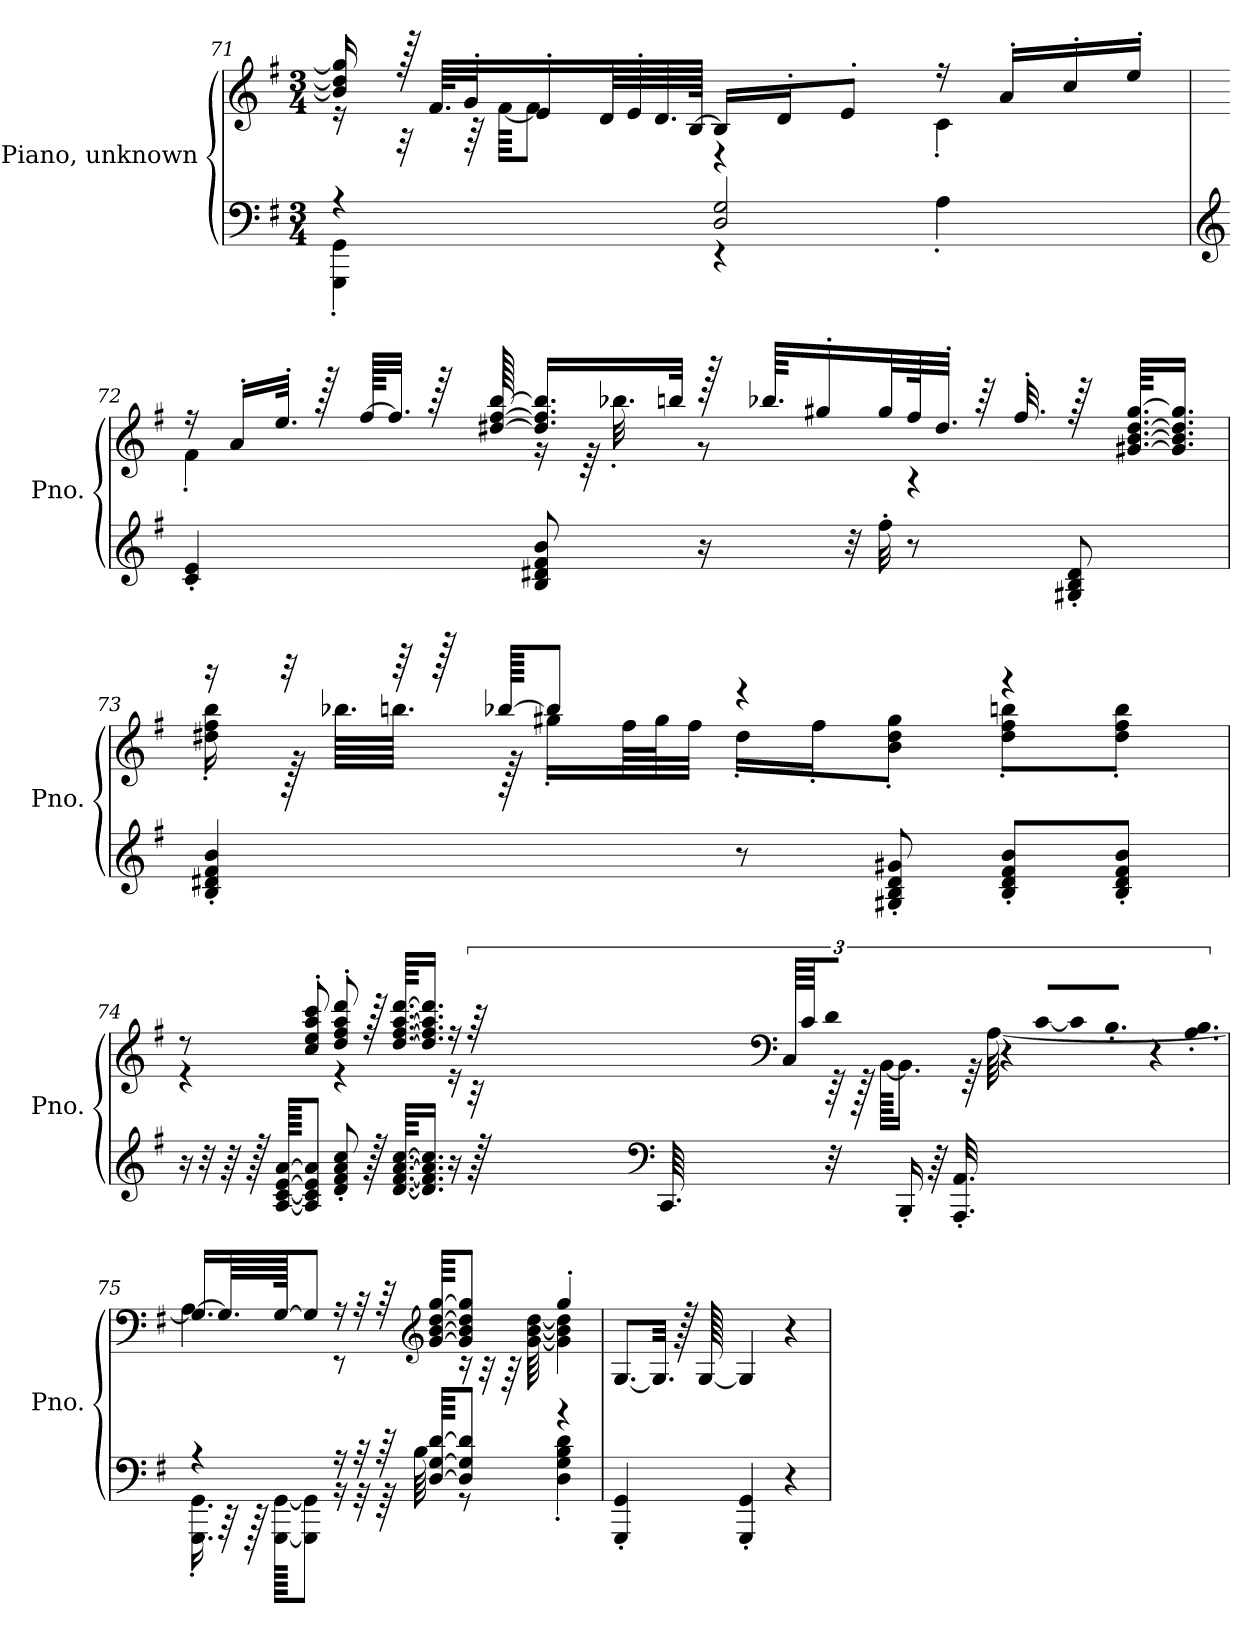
**kern	**kern
*part1	*part1
*staff2	*staff1
*I"Piano, unknown	*
*I'Pno.	*
*clefF4	*clefG2
*k[f#]	*k[f#]
*M3/4	*M3/4
=71	=71
*^	*^
4r	4GGG\' 4GG\'	16b/] 16dd/] 16gg/]	16r
.	.	128r	32r
.	.	64.f#/KLLL	.
.	.	32g'/J	64r
.	.	.	[64f#\KKKL
.	.	16e'/	8f#\J]
.	.	64d/LL	.
.	.	64e'/	.
.	.	64.d/	.
.	.	[128B/JJJJk	.
2D/ 2G/	4r	16B/LL]	4r
.	.	16d'/J	.
.	.	8e'/J	.
.	4A'\	16r	4c'\
.	.	16a'/LL	.
.	.	16cc'/	.
.	.	16ee'/JJ	.
*v	*v	*	*
!!LO:PB:g=z	!!
=72	=72	=72
*clefG2	*	*
4c/' 4e/'	16r	4f#'\
.	16a'/LL	.
.	32.ee'/JJk	.
.	128r	.
.	[128ff#/KKLLL	.
.	32.ff#/JJJ]	.
.	128r	.
.	[128dd#X/ [128ff#/ [128bb/	.
8B/ 8d#X/ 8f#/ 8b/	16.dd#/] 16.ff#/] 16.bb/]LL	16r
.	.	64r
.	.	32.bb-X'\
.	32bbn/JJk	.
16r	128r	8r
.	64.bb-X/KKLL	.
.	16gg#X'/	.
32r	.	.
32ff#'\	32gg#/L	.
8r	64ff#/K	4r
.	32.dd#'/JJJ	.
.	64r	.
.	32.ff#'/	.
8G#X/' 8B/' 8d#/'	128r	.
.	[64.g#X/ [64.b/ [64.dd#/ [64.gg#/KKLL	.
.	16.g#/] 16.b/] 16.dd#/] 16.gg#/]JJ	.
!!LO:LB:g=z	!!
=73	=73	=73
4B/' 4d#X/' 4f#/' 4b/'	16r	16dd#X\' 16ff#\' 16bb\'
.	32r	128r
.	.	64.bb-X\LLLL
.	64r	64.bbn\JJJJ
.	128r	.
.	[128bb-X/KKKKL	128r
.	8bb-/J]	16gg#X'\LL
.	.	64ff#\LL
.	.	64gg#\J
.	.	32ff#\JJJ
8r	4r	16dd#'\LL
.	.	16ff#'\J
8G#X/' 8B/' 8d#/' 8g#X/'	.	8b\' 8dd#\' 8gg#\'J
8B/' 8d#/' 8f#/' 8b/'L	4r	8dd#\' 8ff#\' 8bbn\'L
8B/' 8d#/' 8f#/' 8b/'J	.	8dd#\' 8ff#\' 8bb\'J
!!LO:LB:g=z	!!
=74	=74	=74
16r	8r	4r
32r	.	.
64r	.	.
128r	.	.
[128A/ [128c/ [128e/ [128a/KKKKL	.	.
8A/] 8c/] 8e/] 8a/]J	8cc/' 8ee/' 8aa/' 8ccc/'	.
8d/' 8f#/' 8a/' 8cc/'	8dd/' 8ff#/' 8aa/' 8ddd/'	4r
128r	128r	.
[64.d/ [64.f#/ [64.a/ [64.cc/KKLL	[64.dd/ [64.ff#/ [64.aa/ [64.ddd/KKLL	.
16.d/] 16.f#/] 16.a/] 16.cc/]JJ	16.dd/] 16.ff#/] 16.aa/] 16.ddd/]JJ	.
16r	16r	16r
128r	96r	32r
*clefF4	*	*
64.CC/	.	.
*	*clefF4	*
.	96C/LLLL	.
.	96c/	.
32r	64d/JJJJ	64r
.	128r	128r
.	[128c/KLLLL	[128BB\KKKLL
16BBB'/	64c/J]	16.BB\JJ]
.	32.B'/JJJ	.
64r	64r	.
32.AAA/' 32.AA/'	32.A/' 32.B/'	.
.	.	64r
.	.	[64A\
!!LO:LB:g=z	!!
=75	=75	=75
*^	*	*
4r	16.GGG\' 16.GG\'	[16.G/LL	4A\]
.	64r	64.G/LL]	.
.	128r	.	.
.	[128GGG\ [128GG\KKKKL	[128G/JJJK	.
.	8GGG\] 8GG\]J	8G/J]	.
16r	16r	16r	8r
32r	32r	32r	.
64r	64r	64r	.
*	*	*clefG2	*
[64D/ [64G/ [64d/KKKL	64B\	[64g/ [64b/ [64dd/ [64gg/KKKL	.
8D/] 8G/] 8d/]J	8r	8g/] 8b/] 8dd/] 8gg/]J	16r
.	.	.	32r
.	.	.	64r
.	.	.	[64g\ [64b\ [64dd\
4r	4D\' 4G\' 4B\' 4d\'	4gg'/	4g\] 4b\] 4dd\]
*v	*v	*	*
*	*v	*v
=76	=76
4GGG/' 4GG/'	[8.G/L
.	32.G/Jkk]
.	128r
.	[128G/
4GGG/' 4GG/'	4G/]
4r	4r
=	=
*-	*-
